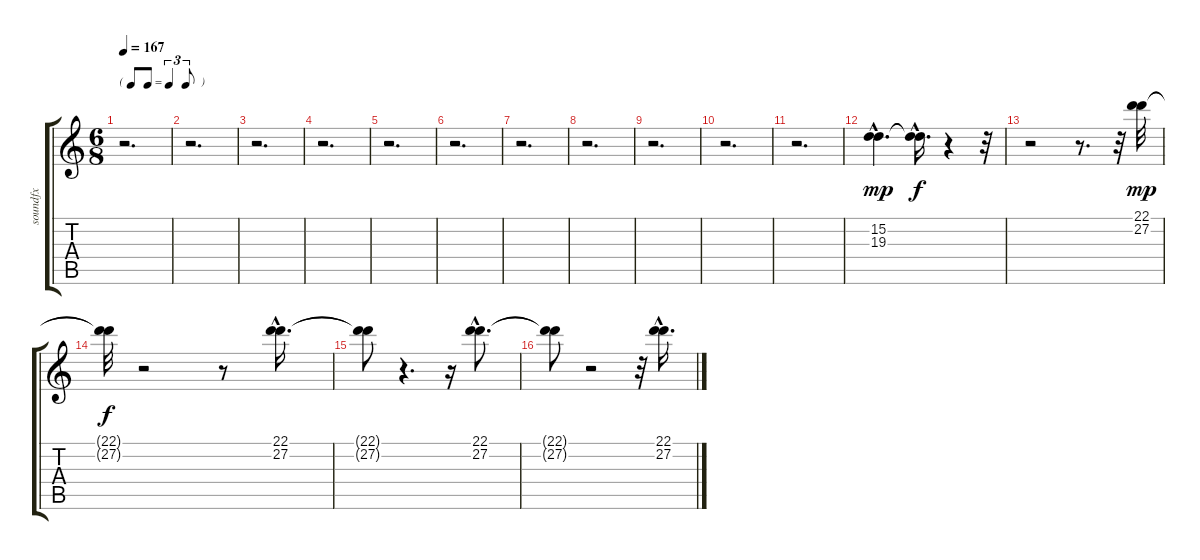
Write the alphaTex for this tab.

\track ("soundfx" "soundfx") {instrument seashore}
\staff {score tabs}
\tuning (E4 B3 G3 D3 A2 E2) {hide}
\ts (6 8)
\tf triplet8th
\tempo 167
\clef g2
\ks c
r.2{d dy f} |
r.2{d} |
r.2{d} |
r.2{d} |
r.2{d} |
r.2{d} |
r.2{d} |
r.2{d} |
r.2{d} |
r.2{d} |
r.2{d} |
(15.2{hac} 19.3{hac}).4{d dy mp instrument reversecymbal} (15.2{hac t} 19.3{hac t}).16{d dy f} r.4 r.32 |
r.2 r.8{d} r.32 (22.1 27.2).32{dy mp} |
(22.1{t} 27.2{t}).32{dy f} r.2 r.8 (22.1{hac} 27.2{hac}).16{d} |
(22.1{t} 27.2{t}).8 r.4{d} r.16 (22.1{hac} 27.2{hac}).8{d} |
(22.1{t} 27.2{t}).8 r.2 r.32 (22.1{hac} 27.2{hac}).16{d}
